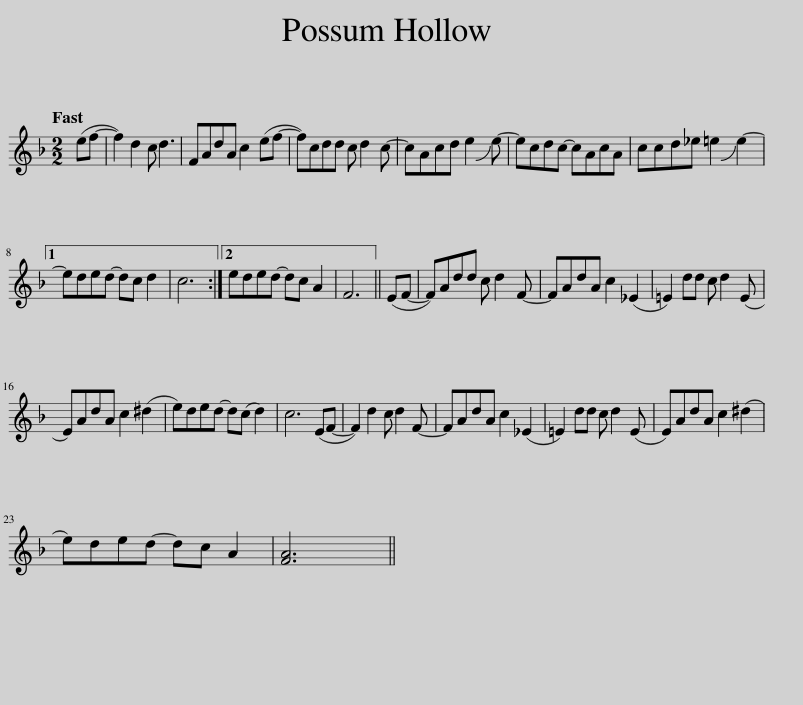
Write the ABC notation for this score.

X:1
L:1/8
Q:1/4=120
M:2/2
I:linebreak $
K:F
V:1 treble
V:1
 (ef- | f2) d2 c d3 | FAdA c2 (ef- | f)cdd c d2 c- | cAcd e2 !slide!e- | %5
 ecdc- cAcA | ccd_e =e2 !slide!e2- |1$ eded- dc d2 | c6 :|2 eded- dc A2 | %10
 F6 || (EF- | F)Add c d2 F- | FAdA c2 (_E2 | =E2) dd c d2 (E |$ %15
 E)AdA c2 (^d2 | e)ded- d(c d2) | c6 (EF- | F2) d2 c d2 F- | FAdA c2 (_E2 | %20
 =E2) dd c d2 (E | E)AdA c2 (^d2 |$ e)ded- dc A2 | [FA]6 || %24
